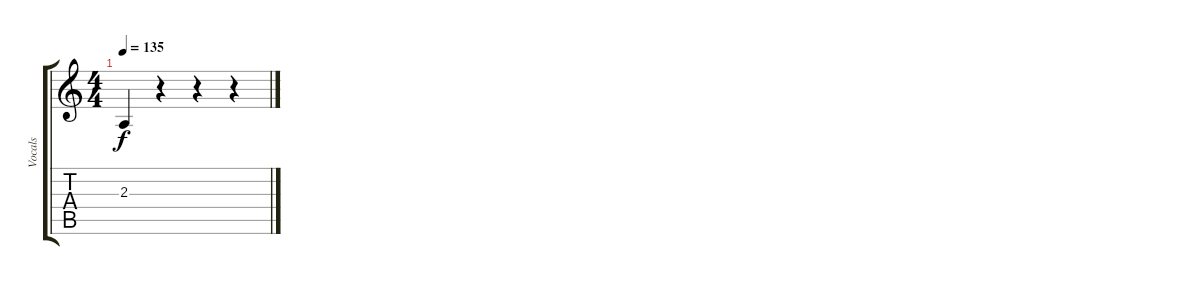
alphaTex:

\track ("Vocals" "Vocals") {instrument altosax}
\staff {score tabs}
\tuning (E4 B3 G3 D3 A2 E2) {hide}
\ts (4 4)
\tempo 135
\clef g2
\ks c
2.3.4{dy f} r.4 r.4 r.4
